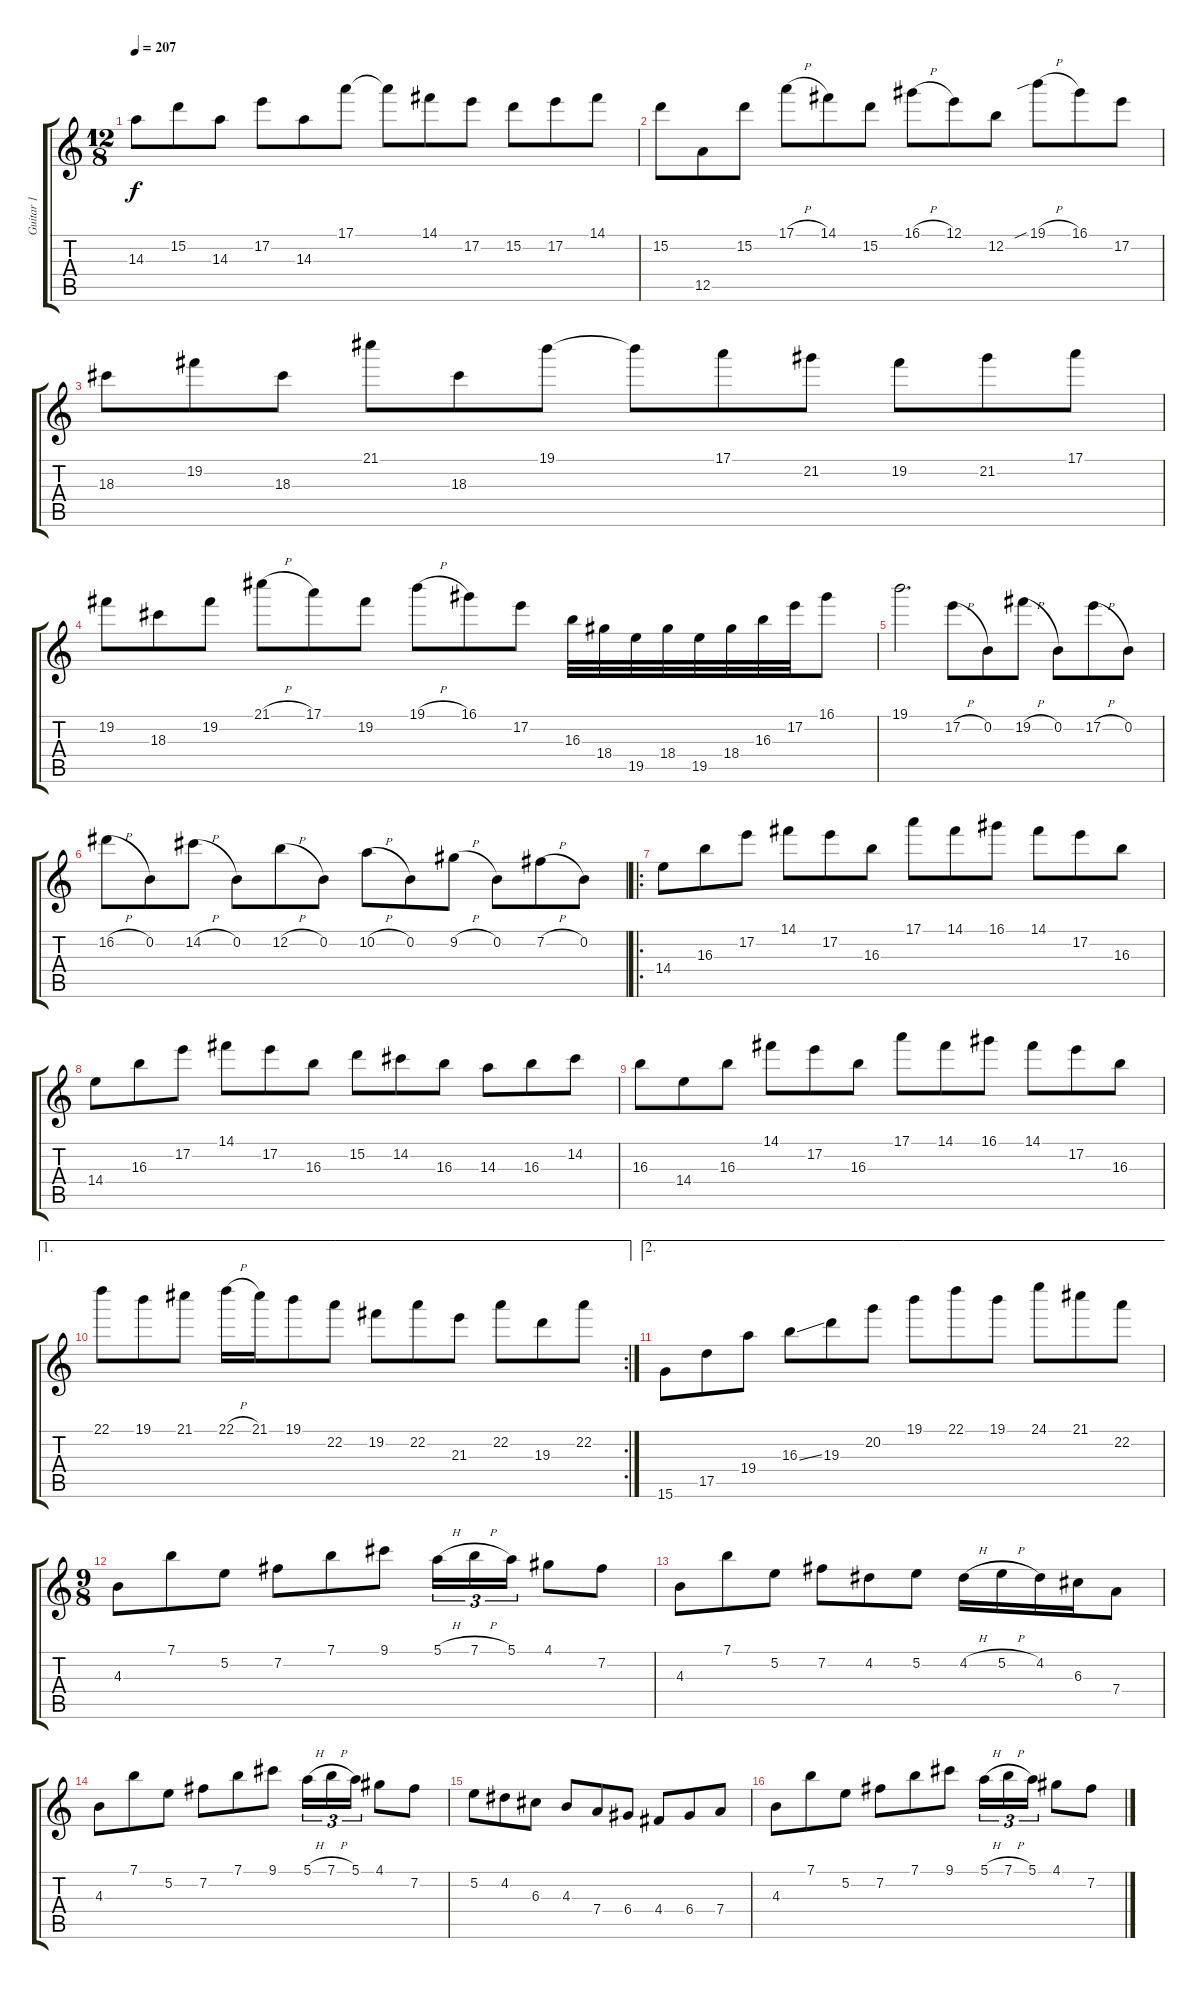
\track ("Guitar 1" "Guitar 1") {instrument distortionguitar}
\staff {score tabs}
\tuning (E4 B3 G3 D3 A2 E2) {hide}
\ts (12 8)
\tempo 207
\clef g2
\ks c
14.3.8{dy f} 15.2.8 14.3.8 17.2.8 14.3.8 17.1.8 17.1{t}.8 14.1.8 17.2.8 15.2.8 17.2.8 14.1.8 |
15.2.8 12.5.8 15.2.8 17.1{h}.8 14.1.8 15.2.8 16.1{h}.8 12.1.8 12.2.8 19.1{sib h}.8 16.1.8 17.2.8 |
18.3.8 19.2.8 18.3.8 21.1.8 18.3.8 19.1.8 19.1{t}.8 17.1.8 21.2.8 19.2.8 21.2.8 17.1.8 |
19.2.8 18.3.8 19.2.8 21.1{h}.8 17.1.8 19.2.8 19.1{h}.8 16.1.8 17.2.8 16.3.32 18.4.32 19.5.32 18.4.32 19.5.32 18.4.32 16.3.32 17.2.32 16.1.8 |
19.1.2{d} 17.2{h}.8 0.2.8 19.2{h}.8 0.2.8 17.2{h}.8 0.2.8 |
16.2{h}.8 0.2.8 14.2{h}.8 0.2.8 12.2{h}.8 0.2.8 10.2{h}.8 0.2.8 9.2{h}.8 0.2.8 7.2{h}.8 0.2.8 |
\ro
14.4.8 16.3.8 17.2.8 14.1.8 17.2.8 16.3.8 17.1.8 14.1.8 16.1.8 14.1.8 17.2.8 16.3.8 |
14.4.8 16.3.8 17.2.8 14.1.8 17.2.8 16.3.8 15.2.8 14.2.8 16.3.8 14.3.8 16.3.8 14.2.8 |
16.3.8 14.4.8 16.3.8 14.1.8 17.2.8 16.3.8 17.1.8 14.1.8 16.1.8 14.1.8 17.2.8 16.3.8 |
\ae 1
\rc 2
22.1.8 19.1.8 21.1.8 22.1{h}.16 21.1.16 19.1.8 22.2.8 19.2.8 22.2.8 21.3.8 22.2.8 19.3.8 22.2.8 |
\ae 2
15.6.8 17.5.8 19.4.8 16.3{ss}.8 19.3.8 20.2.8 19.1.8 22.1.8 19.1.8 24.1.8 21.1.8 22.2.8 |
\ts (9 8)
4.3.8 7.1.8 5.2.8 7.2.8 7.1.8 9.1.8 5.1{h}.16{tu (3 2)} 7.1{h}.16{tu (3 2)} 5.1.16{tu (3 2)} 4.1.8 7.2.8 |
4.3.8 7.1.8 5.2.8 7.2.8 4.2.8 5.2.8 4.2{h}.16 5.2{h}.16 4.2.16 6.3.16 7.4.8 |
4.3.8 7.1.8 5.2.8 7.2.8 7.1.8 9.1.8 5.1{h}.16{tu (3 2)} 7.1{h}.16{tu (3 2)} 5.1.16{tu (3 2)} 4.1.8 7.2.8 |
5.2.8 4.2.8 6.3.8 4.3.8 7.4.8 6.4.8 4.4.8 6.4.8 7.4.8 |
4.3.8 7.1.8 5.2.8 7.2.8 7.1.8 9.1.8 5.1{h}.16{tu (3 2)} 7.1{h}.16{tu (3 2)} 5.1.16{tu (3 2)} 4.1.8 7.2.8
